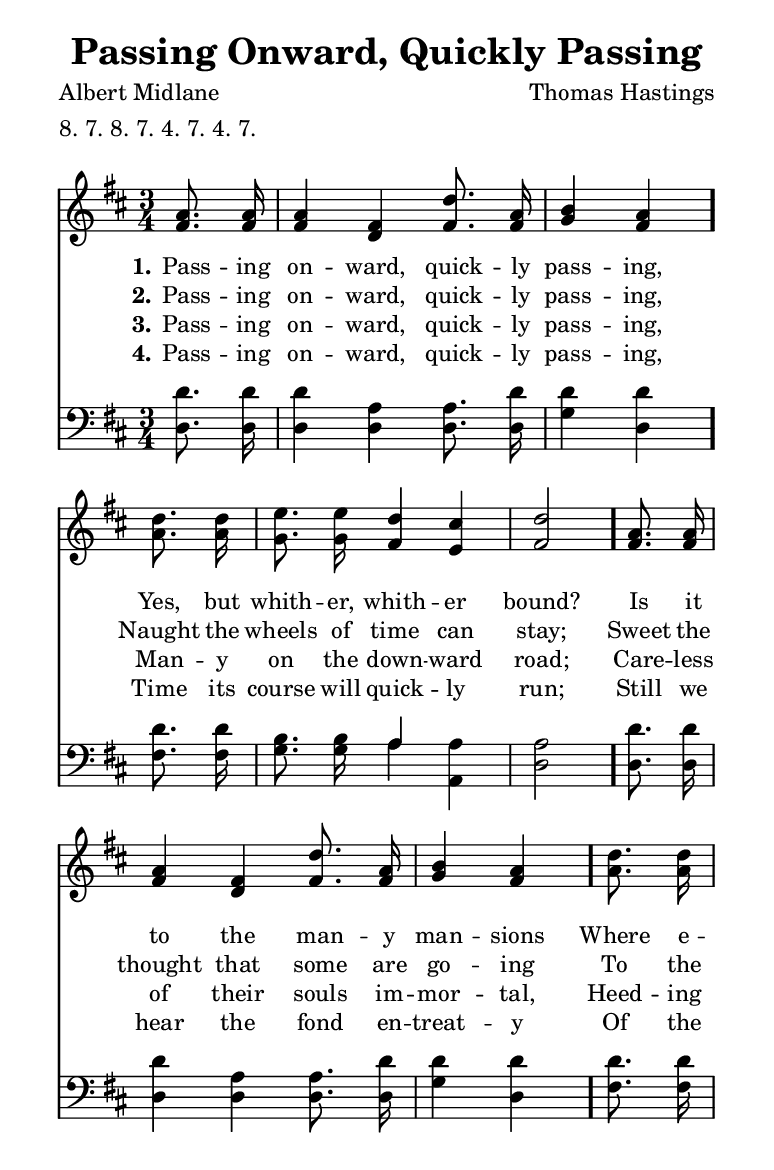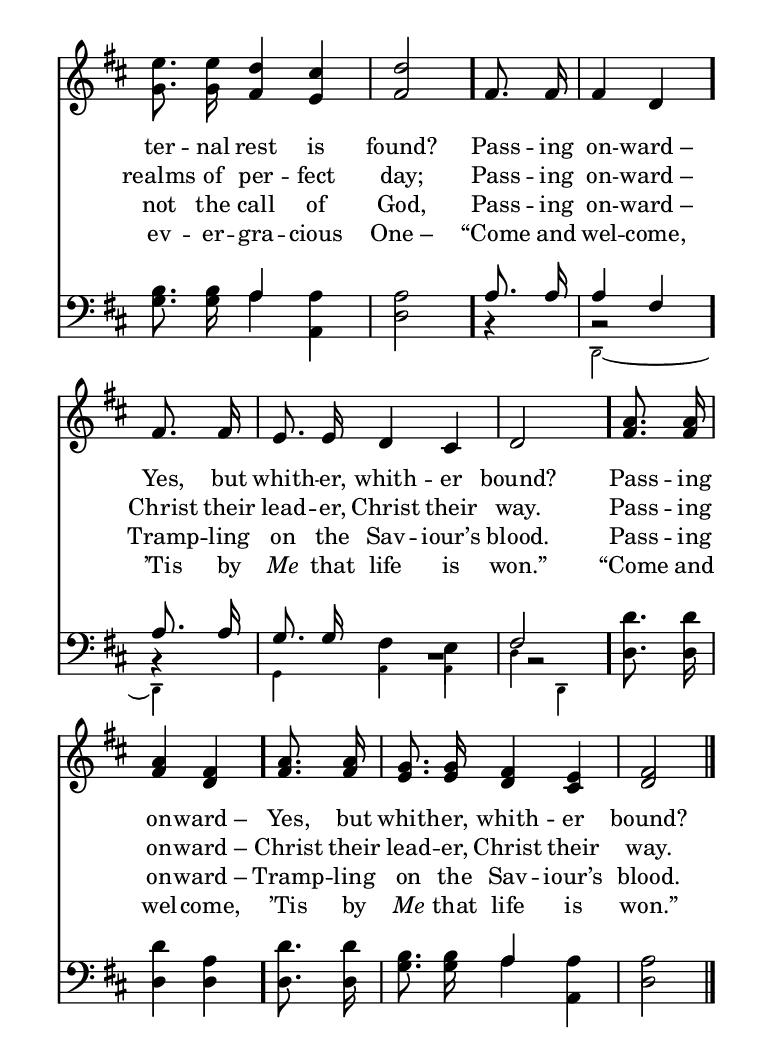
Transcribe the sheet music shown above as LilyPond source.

\include "common/global.ily"
\paper {
  \include "common/paper.ily"
}

\header{
  %gospel
  hymnnumber = "30"
  title = "Passing Onward, Quickly Passing"
  tunename = "Zion" % see https://hymnary.org/tune/zion_hastings
  meter = "8. 7. 8. 7. 4. 7. 4. 7." % original has 8. 7. 8. 7. 4. 7.
  poet = "Albert Midlane" % see https://hymnary.org/text/passing_onward_quickly_passing
  composer = "Thomas Hastings" % see https://hymnary.org/tune/zion_hastings
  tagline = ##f
}

% for fermata in MIDI
ta = { \tempo 4=80 }
tb = { \tempo 4=40 }

patternAA = { c8. c16 | c4 c4 c8. c16 | c4 c4 }

patternBA = { c8. c16 | c8. c16 c4 c4 | c2 }
patternBB = { c4 | \once \override MultiMeasureRest.staff-position = #-8 R1*3/4 | c2 }

patternCA = { c8. c16 | c4 c4 }
patternCB = { c4 | c2 }

global = {
  \include "common/overrides.ily"
  \override Staff.TimeSignature.style = #'numbered
  \time 3/4
  \override Score.MetronomeMark.transparent = ##t % hide all fermata changes too
  \ta
  \key d \major
  \partial 4
  \autoBeamOff
}

notesSoprano = {
\global
\relative c'' {

  \changePitch \patternAA { a a | a fis d' a | b a }
  \changePitch \patternBA { d d | e e d cis  | d   }
  \changePitch \patternAA { a a | a fis d' a | b a }
  \changePitch \patternBA { d d | e e d cis  | d   }

  \changePitch \patternCA { fis, fis | fis d     }
  \changePitch \patternBA { fis fis  | e e d cis | d   }
  \changePitch \patternCA { a' a     | a fis     }
  \changePitch \patternBA { a a      | g g fis e | fis }

  \bar "|."

}
}

notesAlto = {
\global
\relative e' {

  \changePitch \patternAA { fis fis | fis d fis fis | g fis }
  \changePitch \patternBA { a a     | g g fis e     | fis   }
  \changePitch \patternAA { fis fis | fis d fis fis | g fis }
  \changePitch \patternBA { a a     | g g fis e     | fis   }

  \changePitch \patternCB { r       | r         }
  \changePitch \patternBB { r       |           | r } % middle rest is explicit in patternBB
  \changePitch \patternCA { fis fis | fis d     }
  \changePitch \patternBA { fis fis | e e d cis | d }

}
}

notesTenor = {
\global
\relative a {

  \changePitch \patternAA { d d | d a a d | d d }
  \changePitch \patternBA { d d | b b a a | a   }
  \changePitch \patternAA { d d | d a a d | d d }
  \changePitch \patternBA { d d | b b a a | a   }

  \stemUp % prevent note/rest collision
  \changePitch \patternCA { a a  | a fis     }
  \changePitch \patternBA { a a  | g g fis e | fis }
  \changePitch \patternCA { d' d | d a       }
  \changePitch \patternBA { d d  | b b a a   | a   }

}
}

notesBass = {
\global
\relative f {

  \changePitch \patternAA { d d | d d d d | g d }
  \changePitch \patternBA { fis fis | g g a a, | d }
  \changePitch \patternAA { d d | d d d d | g d }
  \changePitch \patternBA { fis fis | g g a a, | d }

<<
  { b4 \rest | b2 \rest }
\\
  \override NoteHead.font-size = #-4 { \skip 4 | d,2 ~ }
>>

<<
  % TODO find extra-offset such that eogsized and letter both have aesthetic rest placement
  { b'4 \rest | \once \override Rest.extra-offset = #'(15 . 0) b1*3/4 \rest | \once \override Rest.extra-offset = #'(1.7 . 0) b2 \rest }
\\
  \override NoteHead.font-size = #-4 { d,4 g4 a4 a4 | d4 d,4 }
>>

  \changePitch \patternCA { d' d | d d }
  \changePitch \patternBA { d d | g g a a, | d }

}
}

wordsA = \lyricmode {
\set stanza = "1."

Pass -- ing on -- ward, quick -- ly pass -- ing, \bar "."
Yes, but whith -- er, whith -- er bound? \bar "." \eogbreak
Is it to the man -- y man -- sions \bar "."
Where e -- ter -- nal rest is found? \bar "." \eogbreak
Pass -- ing on -- ward_– \bar "."
Yes, but whith -- er, whith -- er bound? \bar "." \eogbreak
Pass -- ing on -- ward_– \bar "."
Yes, but whith -- er, whith -- er bound? \bar "." \eogbreak

}

wordsB = \lyricmode {
\set stanza = "2."

Pass -- ing on -- ward, quick -- ly pass -- ing,
Naught the wheels of time can stay;
Sweet the thought that some are go -- ing
To the realms of per -- fect day;
Pass -- ing on -- ward_–
Christ their lead -- er, Christ their way.
Pass -- ing on -- ward_–
Christ their lead -- er, Christ their way.

}

wordsC = \lyricmode {
\set stanza = "3."

Pass -- ing on -- ward, quick -- ly pass -- ing,
Man -- y on the down -- ward road;
Care -- less of their souls im -- mor -- tal,
Heed -- ing not the call of God,
Pass -- ing on -- ward_–
Tramp -- ling on the Sav -- iour’s blood.
Pass -- ing on -- ward_–
Tramp -- ling on the Sav -- iour’s blood.

}

wordsD = \lyricmode {
\set stanza = "4."

Pass -- ing on -- ward, quick -- ly pass -- ing,
Time its course will quick -- ly run;
Still we hear the fond en -- treat -- y
Of the ev -- er -- gra -- cious One_–
“Come and wel -- come,
’Tis by { \italicsOn } Me { \italicsOff } that life is won.”
“Come and wel -- come,
’Tis by { \italicsOn } Me { \italicsOff } that life is won.”

}

\score {
  \context ChoirStaff <<
    \context Staff = upper <<
      \set Staff.autoBeaming = ##f
      \set ChoirStaff.systemStartDelimiter = #'SystemStartBar
      \set ChoirStaff.printPartCombineTexts = ##f
      \partcombine #'(2 . 11) \notesSoprano \notesAlto
      \context NullVoice = sopranos { \voiceOne << \notesSoprano >> }
      \context Lyrics = one   \lyricsto sopranos \wordsA
      \context Lyrics = two   \lyricsto sopranos \wordsB
      \context Lyrics = three \lyricsto sopranos \wordsC
      \context Lyrics = four  \lyricsto sopranos \wordsD
    >>
    \context Staff = men <<
      \set Staff.autoBeaming = ##f
      \clef bass
      \set ChoirStaff.printPartCombineTexts = ##f
      \partcombine #'(2 . 11) \notesTenor \notesBass
    >>
  >>
  \layout {
    \include "common/layout.ily"
  }
  #(cond ((ly:get-option 'eog-midi-permitted) #{ \midi{
    \include "common/midi.ily"
  } #}))
}

\version "2.19.49"  % necessary for upgrading to future LilyPond versions.

% vi:set et ts=2 sw=2 ai nocindent syntax=lilypond:
